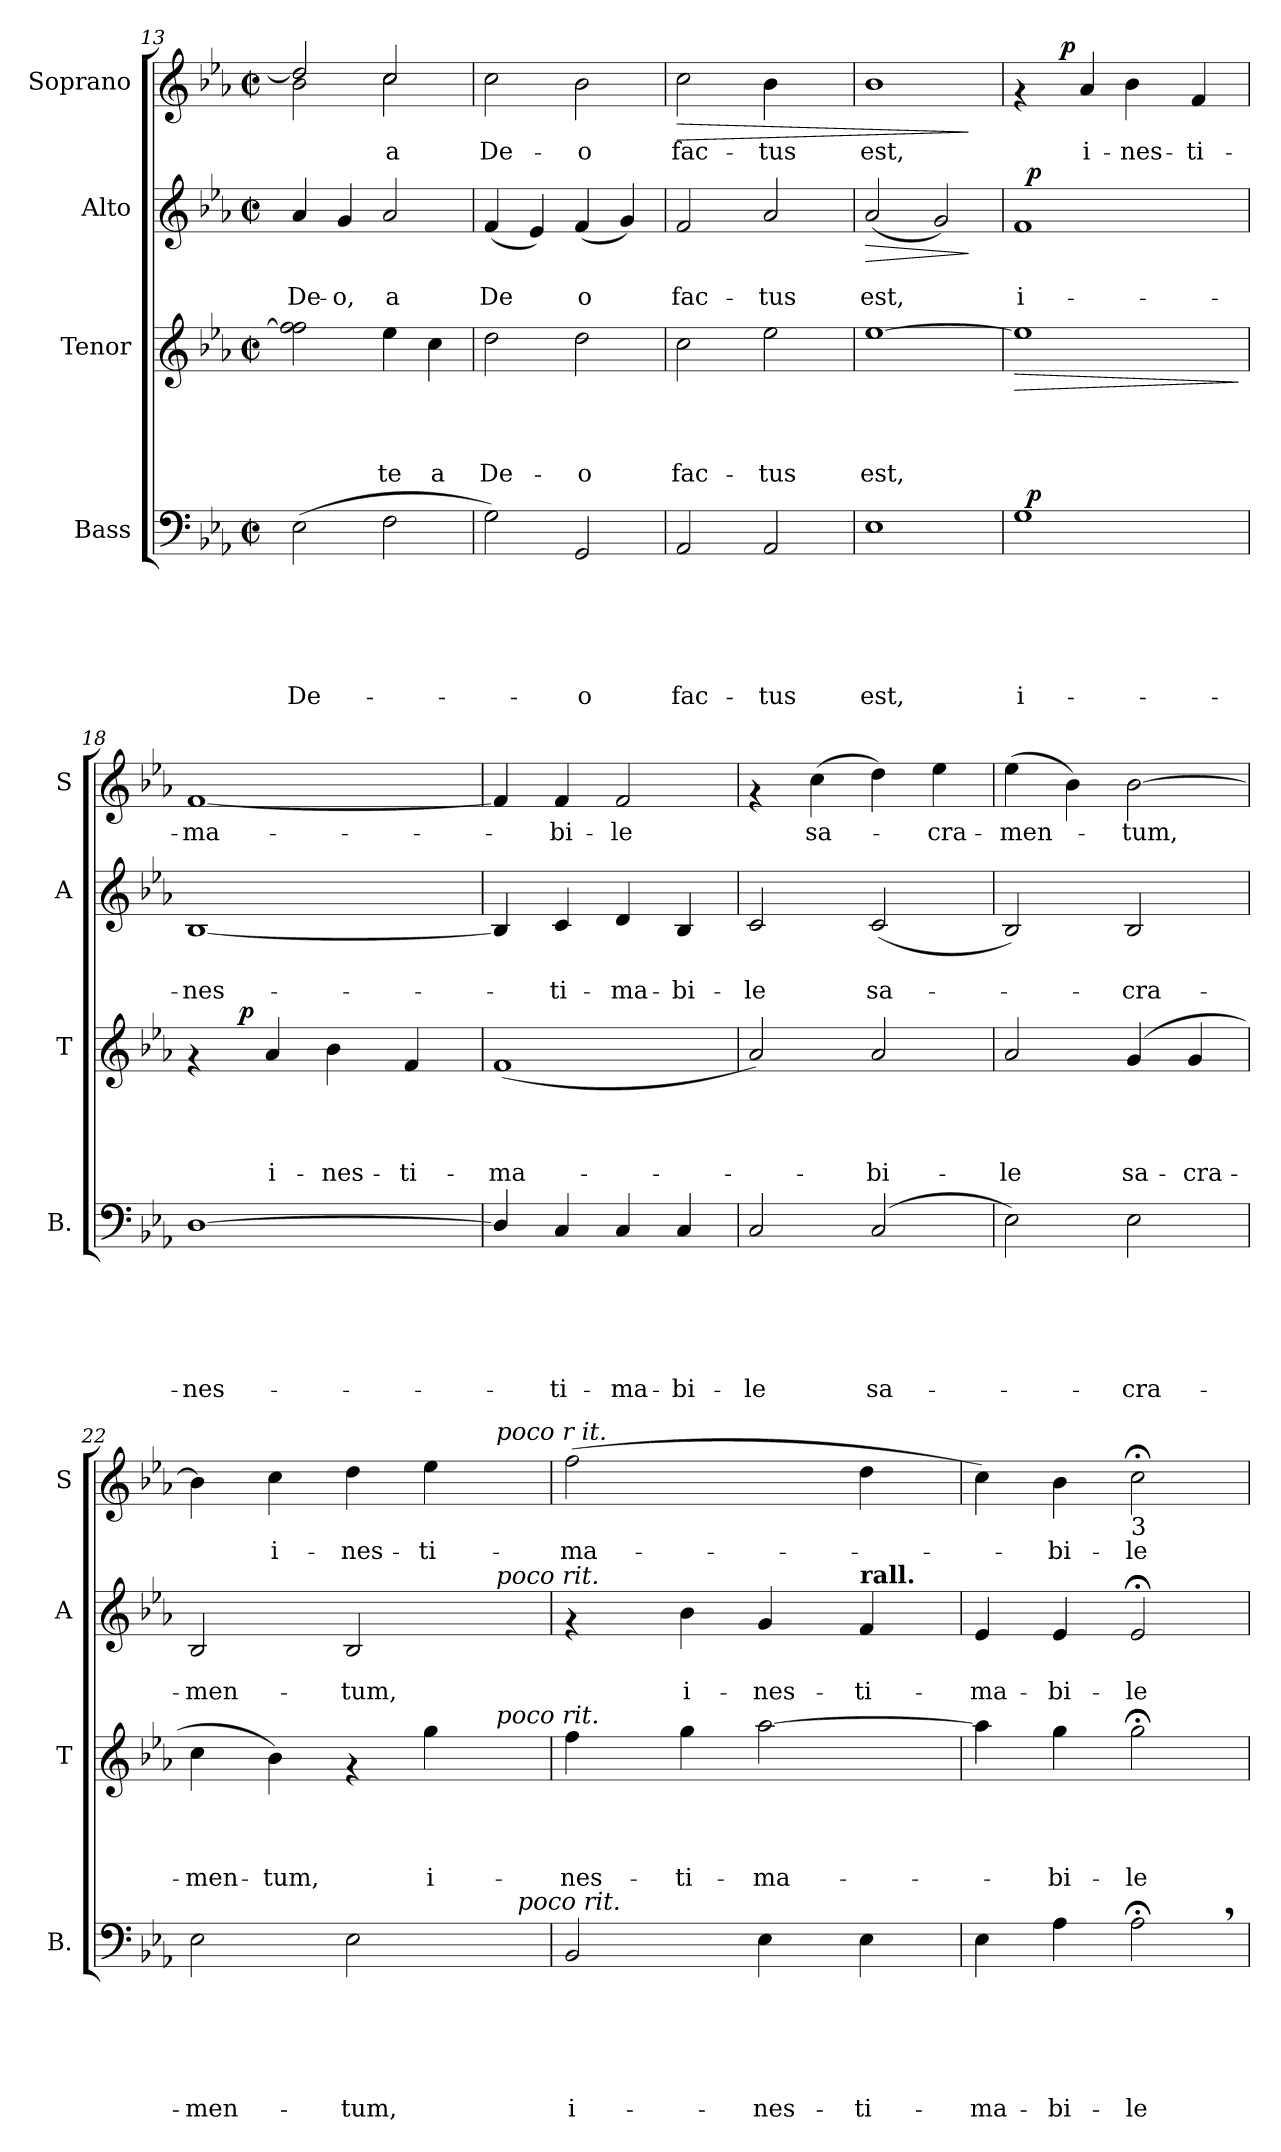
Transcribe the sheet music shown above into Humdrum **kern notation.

**kern	**text	**text	**text	**text	**text	**text	**dynam	**kern	**text	**text	**text	**text	**dynam	**kern	**text	**text	**dynam	**kern	**text	**dynam
*part4	*part4	*part4	*part4	*part4	*part4	*part4	*part4	*part3	*part3	*part3	*part3	*part3	*part3	*part2	*part2	*part2	*part2	*part1	*part1	*part1
*staff4	*staff4	*staff4	*staff4	*staff4	*staff4	*staff4	*staff4	*staff3	*staff3	*staff3	*staff3	*staff3	*staff3	*staff2	*staff2	*staff2	*staff2	*staff1	*staff1	*staff1
*I"Bass	*	*	*	*	*	*	*	*I"Tenor	*	*	*	*	*	*I"Alto	*	*	*	*I"Soprano	*	*
*I'B.	*	*	*	*	*	*	*	*I'T	*	*	*	*	*	*I'A	*	*	*	*I'S	*	*
*clefF4	*	*	*	*	*	*	*	*clefG2	*	*	*	*	*	*clefG2	*	*	*	*clefG2	*	*
*k[b-e-a-]	*	*	*	*	*	*	*	*k[b-e-a-]	*	*	*	*	*	*k[b-e-a-]	*	*	*	*k[b-e-a-]	*	*
*E-:	*	*	*	*	*	*	*	*E-:	*	*	*	*	*	*E-:	*	*	*	*E-:	*	*
*M2/2	*	*	*	*	*	*	*	*M2/2	*	*	*	*	*	*M2/2	*	*	*	*M2/2	*	*
*met(c|)	*	*	*	*	*	*	*	*met(c|)	*	*	*	*	*	*met(c|)	*	*	*	*met(c|)	*	*
=13	=13	=13	=13	=13	=13	=13	=13	=13	=13	=13	=13	=13	=13	=13	=13	=13	=13	=13	=13	=13
!	!	!	!	!	!	!LO:LY:b	!	!	!	!	!	!	!	!	!	!LO:LY:b	!	!	!	!
*	*	*	*	*	*	*	*	*	*	*	*	*	*	*	*	*	*	*^	*	*
(>2E-\	.	.	.	.	.	De-	.	2ff\] 2ff\	.	.	.	.	.	4a-/	.	De-	.	2dd/]	2b-\	.	.
!	!	!	!	!	!	!	!	!	!	!	!	!	!	!	!	!LO:LY:b	!	!	!	!	!
.	.	.	.	.	.	.	.	.	.	.	.	.	.	4g/	.	-o,	.	.	.	.	.
!	!	!	!	!	!	!	!	!	!	!	!	!LO:LY:b:rj	!	!	!	!LO:LY:b	!	!	!	!LO:LY:b	!
2F\	.	.	.	.	.	.	.	4ee-\	.	.	.	-te	.	2a-/	.	a	.	2cc/	2cc\	a	.
!	!	!	!	!	!	!	!	!	!	!	!	!LO:LY:b:rj	!	!	!	!	!	!	!	!	!
.	.	.	.	.	.	.	.	4cc\	.	.	.	a	.	.	.	.	.	.	.	.	.
*	*	*	*	*	*	*	*	*	*	*	*	*	*	*	*	*	*	*v	*v	*	*
=14	=14	=14	=14	=14	=14	=14	=14	=14	=14	=14	=14	=14	=14	=14	=14	=14	=14	=14	=14	=14
!	!	!	!	!	!	!	!	!	!	!	!	!LO:LY:b:rj	!	!	!	!LO:LY:b	!	!	!LO:LY:b	!
2G\)	.	.	.	.	.	.	.	2dd\	.	.	.	De-	.	(<4f/	.	De	.	2cc\	De-	.
.	.	.	.	.	.	.	.	.	.	.	.	.	.	4e-/)	.	.	.	.	.	.
!	!	!	!	!	!	!LO:LY:b	!	!	!	!	!	!LO:LY:b:rj	!	!	!	!LO:LY:b	!	!	!LO:LY:b	!
2GG/	.	.	.	.	.	-o	.	2dd\	.	.	.	-o	.	(<4f/	.	o	.	2b-\	-o	.
.	.	.	.	.	.	.	.	.	.	.	.	.	.	4g/)	.	.	.	.	.	.
=15	=15	=15	=15	=15	=15	=15	=15	=15	=15	=15	=15	=15	=15	=15	=15	=15	=15	=15	=15	=15
!	!	!	!	!	!	!LO:LY:b	!	!	!	!	!	!LO:LY:b:rj	!	!	!	!LO:LY:b	!	!	!LO:LY:b	!LO:HP:b
*	*	*	*	*	*	*	*	*	*	*	*	*	*	*	*	*	*	*^	*	*
2AA-/	.	.	.	.	.	fac-	.	2cc\	.	.	.	fac-	.	2f/	.	fac-	.	2cc\	8ryy	fac-	>
.	.	.	.	.	.	.	.	.	.	.	.	.	.	.	.	.	.	.	2..ryy	.	.
!	!	!	!	!	!	!LO:LY:b	!	!	!	!	!	!LO:LY:b:rj	!	!	!	!LO:LY:b	!	!	!	!LO:LY:b	!
2AA-/	.	.	.	.	.	-tus	.	2ee-\	.	.	.	-tus	.	2a-/	.	-tus	.	4b-\	.	-tus	.
.	.	.	.	.	.	.	.	.	.	.	.	.	.	.	.	.	.	4ryy	.	.	.
=16	=16	=16	=16	=16	=16	=16	=16	=16	=16	=16	=16	=16	=16	=16	=16	=16	=16	=16	=16	=16	=16
!	!	!	!	!	!	!LO:LY:b	!	!	!	!	!	!LO:LY:b:rj	!	!	!	!LO:LY:b	!LO:HP:b	!	!	!LO:LY:b	!
*	*	*	*	*	*	*	*	*	*	*	*	*	*	*	*	*	*	*v	*v	*	*
1E-	.	.	.	.	.	est,	.	[<1ee-	.	.	.	est,	.	(<2a-/	.	est,	>	1b-	est,	.
.	.	.	.	.	.	.	.	.	.	.	.	.	.	2g/)	.	.	.	.	.	.
.	.	.	.	.	.	.	.	.	.	.	.	.	.	.	.	.	]	.	.	]
=17	=17	=17	=17	=17	=17	=17	=17	=17	=17	=17	=17	=17	=17	=17	=17	=17	=17	=17	=17	=17
!	!	!	!	!	!	!LO:LY:b	!	!	!	!	!	!	!LO:HP:b	!	!	!LO:LY:b	!	!	!	!
*^	*	*	*	*	*	*	*	*	*	*	*	*	*	*^	*	*	*	*^	*	*
1G	32ryy	.	.	.	.	.	i-	.	1ee-]	.	.	.	.	>	1f	32ryy	.	i-	.	4rf	8.ryy	.	.
!	!	!	!	!	!	!	!	!LO:DY:a	!	!	!	!	!	!	!	!	!	!	!LO:DY:a	!	!	!	!
.	2ryy	.	.	.	.	.	.	p	.	.	.	.	.	.	.	2ryy	.	.	p	.	.	.	.
!	!	!	!	!	!	!	!	!	!	!	!	!	!	!	!	!	!	!	!	!	!	!	!LO:DY:a
.	.	.	.	.	.	.	.	.	.	.	.	.	.	.	.	.	.	.	.	.	2ryy	.	p
!	!	!	!	!	!	!	!	!	!	!	!	!	!	!	!	!	!	!	!	!	!	!LO:LY:b	!
.	.	.	.	.	.	.	.	.	.	.	.	.	.	.	.	.	.	.	.	4a-/	.	i-	.
!	!	!	!	!	!	!	!	!	!	!	!	!	!	!	!	!	!	!	!	!	!	!LO:LY:b	!
.	.	.	.	.	.	.	.	.	.	.	.	.	.	.	.	.	.	.	.	4b-\	.	-nes-	.
.	4...ryy	.	.	.	.	.	.	.	.	.	.	.	.	.	.	4...ryy	.	.	.	.	.	.	.
.	.	.	.	.	.	.	.	.	.	.	.	.	.	.	.	.	.	.	.	.	4ryy	.	.
!	!	!	!	!	!	!	!	!	!	!	!	!	!	!	!	!	!	!	!	!	!	!LO:LY:b	!
.	.	.	.	.	.	.	.	.	.	.	.	.	.	.	.	.	.	.	.	4f/	.	-ti-	.
.	.	.	.	.	.	.	.	.	.	.	.	.	.	.	.	.	.	.	.	.	16ryy	.	.
.	.	.	.	.	.	.	.	.	.	.	.	.	.	]	.	.	.	.	.	.	.	.	.
!!LO:PB:g=z
=18	=18	=18	=18	=18	=18	=18	=18	=18	=18	=18	=18	=18	=18	=18	=18	=18	=18	=18	=18	=18	=18	=18	=18
!	!	!	!	!	!	!	!	!	!	!	!	!	!	!	!LO:TX:a:i:t=ped a tempo	!	!	!	!	!	!	!	!
!	!	!	!	!	!	!	!LO:LY:b	!	!	!	!	!	!	!	!	!	!	!LO:LY:b	!	!	!	!LO:LY:b	!
*	*	*	*	*	*	*	*	*	*	*	*	*	*	*	*v	*v	*	*	*	*	*	*	*
*v	*v	*	*	*	*	*	*	*	*^	*	*	*	*	*	*	*	*	*	*v	*v	*	*
[<1D	.	.	.	.	.	-nes-	.	4rf	8.ryy	.	.	.	.	.	[>1B-	.	-nes-	.	[>1f	-ma-	.
!	!	!	!	!	!	!	!	!	!	!	!	!	!	!LO:DY:a	!	!	!	!	!	!	!
.	.	.	.	.	.	.	.	.	2ryy	.	.	.	.	p	.	.	.	.	.	.	.
!	!	!	!	!	!	!	!	!	!	!	!	!	!LO:LY:b:rj	!	!	!	!	!	!	!	!
.	.	.	.	.	.	.	.	4a-/	.	.	.	.	i-	.	.	.	.	.	.	.	.
!	!	!	!	!	!	!	!	!	!	!	!	!	!LO:LY:b:rj	!	!	!	!	!	!	!	!
.	.	.	.	.	.	.	.	4b-\	.	.	.	.	-nes-	.	.	.	.	.	.	.	.
.	.	.	.	.	.	.	.	.	4ryy	.	.	.	.	.	.	.	.	.	.	.	.
!	!	!	!	!	!	!	!	!	!	!	!	!	!LO:LY:b:rj	!	!	!	!	!	!	!	!
.	.	.	.	.	.	.	.	4f/	.	.	.	.	-ti-	.	.	.	.	.	.	.	.
.	.	.	.	.	.	.	.	.	16ryy	.	.	.	.	.	.	.	.	.	.	.	.
=19	=19	=19	=19	=19	=19	=19	=19	=19	=19	=19	=19	=19	=19	=19	=19	=19	=19	=19	=19	=19	=19
!	!	!	!	!	!	!	!	!	!	!	!	!	!LO:LY:b:rj	!	!	!	!	!	!	!	!
*	*	*	*	*	*	*	*	*v	*v	*	*	*	*	*	*	*	*	*	*	*	*
4D/]	.	.	.	.	.	.	.	(<1f	.	.	.	-ma-	.	4B-/]	.	.	.	4f/]	.	.
!	!	!	!	!	!	!LO:LY:b	!	!	!	!	!	!	!	!	!	!LO:LY:b	!	!	!LO:LY:b	!
4C/	.	.	.	.	.	-ti-	.	.	.	.	.	.	.	4c/	.	-ti-	.	4f/	-bi-	.
!	!	!	!	!	!	!LO:LY:b	!	!	!	!	!	!	!	!	!	!LO:LY:b	!	!	!LO:LY:b	!
4C/	.	.	.	.	.	-ma-	.	.	.	.	.	.	.	4d/	.	-ma-	.	2f/	-le	.
!	!	!	!	!	!	!LO:LY:b	!	!	!	!	!	!	!	!	!	!LO:LY:b	!	!	!	!
4C/	.	.	.	.	.	-bi-	.	.	.	.	.	.	.	4B-/	.	-bi-	.	.	.	.
=20	=20	=20	=20	=20	=20	=20	=20	=20	=20	=20	=20	=20	=20	=20	=20	=20	=20	=20	=20	=20
!	!	!	!	!	!	!LO:LY:b	!	!	!	!	!	!	!	!	!	!LO:LY:b	!	!	!	!
2C/	.	.	.	.	.	-le	.	2a-/)	.	.	.	.	.	2c/	.	-le	.	4rf	.	.
!	!	!	!	!	!	!	!	!	!	!	!	!	!	!	!	!	!	!	!LO:LY:b	!
.	.	.	.	.	.	.	.	.	.	.	.	.	.	.	.	.	.	(>4cc\	sa-	.
!	!	!	!	!	!	!LO:LY:b	!	!	!	!	!	!LO:LY:b:rj	!	!	!	!LO:LY:b	!	!	!	!
(<2C/	.	.	.	.	.	sa-	.	2a-/	.	.	.	-bi-	.	(>2c/	.	sa-	.	4dd\)	.	.
!	!	!	!	!	!	!	!	!	!	!	!	!	!	!	!	!	!	!	!LO:LY:b	!
.	.	.	.	.	.	.	.	.	.	.	.	.	.	.	.	.	.	4ee-\	-cra-	.
=21	=21	=21	=21	=21	=21	=21	=21	=21	=21	=21	=21	=21	=21	=21	=21	=21	=21	=21	=21	=21
!	!	!	!	!	!	!	!	!	!	!	!	!LO:LY:b:rj	!	!	!	!	!	!	!LO:LY:b	!
2E-\)	.	.	.	.	.	.	.	2a-/	.	.	.	-le	.	2B-/)	.	.	.	(>4ee-\	-men-	.
.	.	.	.	.	.	.	.	.	.	.	.	.	.	.	.	.	.	4b-\)	.	.
!	!	!	!	!	!	!LO:LY:b	!	!	!	!	!	!LO:LY:b:rj	!	!	!	!LO:LY:b	!	!	!LO:LY:b	!
2E-\	.	.	.	.	.	-cra-	.	(>4g/	.	.	.	sa-	.	2B-/	.	-cra-	.	[>2b-\	-tum,	.
!	!	!	!	!	!	!	!	!	!	!	!	!LO:LY:b:rj	!	!	!	!	!	!	!	!
.	.	.	.	.	.	.	.	4g/	.	.	.	-cra-	.	.	.	.	.	.	.	.
=22	=22	=22	=22	=22	=22	=22	=22	=22	=22	=22	=22	=22	=22	=22	=22	=22	=22	=22	=22	=22
!	!	!	!	!	!	!LO:LY:b	!	!	!	!	!	!LO:LY:b:rj	!	!	!	!LO:LY:b	!	!	!	!
*^	*	*	*	*	*	*	*	*^	*	*	*	*	*	*^	*	*	*	*^	*	*
2E-\	2...ryy	.	.	.	.	.	-men-	.	4cc\	2ryy	.	.	.	-men-	.	2B-/	2ryy	.	-men-	.	4b-\]	2ryy	.	.
!	!	!	!	!	!	!	!	!	!	!	!	!	!	!LO:LY:b:rj	!	!	!	!	!	!	!	!	!LO:LY:b	!
.	.	.	.	.	.	.	.	.	4b-\)	.	.	.	.	-tum,	.	.	.	.	.	.	4cc\	.	i-	.
!	!	!	!	!	!	!	!LO:LY:b	!	!	!	!	!	!	!	!	!	!	!	!LO:LY:b	!	!	!	!LO:LY:b	!
2E-\	.	.	.	.	.	.	-tum,	.	4rf	4ryy	.	.	.	.	.	2B-/	4ryy	.	-tum,	.	4dd\	4ryy	-nes-	.
!	!	!	!	!	!	!	!	!	!	!	!	!	!	!LO:LY:b:rj	!	!	!	!	!	!	!	!	!LO:LY:b	!
.	.	.	.	.	.	.	.	.	4gg\	8ryy	.	.	.	i-	.	.	8ryy	.	.	.	4ee-\	8ryy	-ti-	.
.	.	.	.	.	.	.	.	.	.	32ryy	.	.	.	.	.	.	32ryy	.	.	.	.	32ryy	.	.
!	!	!	!	!	!	!	!	!	!	!	!	!	!	!	!	!	!	!	!	!	!	!LO:TX:a:i:t=poco r it.	!	!
!	!	!	!	!	!	!	!	!	!	!	!	!	!	!	!	!	!LO:TX:a:i:t=poco rit.	!	!	!	!	!	!	!
!	!	!	!	!	!	!	!	!	!	!LO:TX:a:i:t=poco rit.	!	!	!	!	!	!	!	!	!	!	!	!	!	!
.	.	.	.	.	.	.	.	.	.	16.ryy	.	.	.	.	.	.	16.ryy	.	.	.	.	16.ryy	.	.
!	!LO:TX:a:i:t=poco rit.	!	!	!	!	!	!	!	!	!	!	!	!	!	!	!	!	!	!	!	!	!	!	!
.	16ryy	.	.	.	.	.	.	.	.	.	.	.	.	.	.	.	.	.	.	.	.	.	.	.
=23	=23	=23	=23	=23	=23	=23	=23	=23	=23	=23	=23	=23	=23	=23	=23	=23	=23	=23	=23	=23	=23	=23	=23	=23
!	!	!	!	!	!	!	!LO:LY:b	!	!	!	!	!	!	!LO:LY:b:rj	!	!	!	!	!	!	!	!	!LO:LY:b	!
*v	*v	*	*	*	*	*	*	*	*	*	*	*	*	*	*	*v	*v	*	*	*	*	*	*	*
*	*	*	*	*	*	*	*	*v	*v	*	*	*	*	*	*	*	*	*	*	*	*	*
2BB-/	.	.	.	.	.	i-	.	4ff\	.	.	.	-nes-	.	4rf	.	.	.	(<2ff\	8ryy	-ma-	.
.	.	.	.	.	.	.	.	.	.	.	.	.	.	.	.	.	.	.	32ryy	.	.
.	.	.	.	.	.	.	.	.	.	.	.	.	.	.	.	.	.	.	2ryy	.	.
!	!	!	!	!	!	!	!	!	!	!	!	!LO:LY:b:rj	!	!	!	!LO:LY:b	!	!	!	!	!
.	.	.	.	.	.	.	.	4gg\	.	.	.	-ti-	.	4b-\	.	i-	.	.	.	.	.
!	!	!	!	!	!	!LO:LY:b	!	!	!	!	!	!LO:LY:b:rj	!	!	!	!LO:LY:b	!	!	!	!	!
4E-\	.	.	.	.	.	-nes-	.	[>2aa-\	.	.	.	-ma-	.	4g/	.	-nes-	.	4ryy	.	.	.
.	.	.	.	.	.	.	.	.	.	.	.	.	.	.	.	.	.	.	4ryy	.	.
!	!	!	!	!	!	!	!	!	!	!	!	!	!	!LO:TX:a:B:t=rall.	!	!	!	!	!	!	!
!	!	!	!	!	!	!LO:LY:b	!	!	!	!	!	!	!	!	!	!LO:LY:b	!	!	!	!	!
4E-\	.	.	.	.	.	-ti-	.	.	.	.	.	.	.	4f/	.	-ti-	.	4dd\	.	.	.
.	.	.	.	.	.	.	.	.	.	.	.	.	.	.	.	.	.	.	16.ryy	.	.
=24	=24	=24	=24	=24	=24	=24	=24	=24	=24	=24	=24	=24	=24	=24	=24	=24	=24	=24	=24	=24	=24
!	!	!	!	!	!	!LO:LY:b	!	!	!	!	!	!	!	!	!	!LO:LY:b	!	!	!	!	!
*	*	*	*	*	*	*	*	*	*	*	*	*	*	*	*	*	*	*v	*v	*	*
4E-\	.	.	.	.	.	-ma-	.	4aa-\]	.	.	.	.	.	4e-/	.	-ma-	.	4cc\)	.	.
!	!	!	!	!	!	!LO:LY:b	!	!	!	!	!	!LO:LY:b:rj	!	!	!	!LO:LY:b	!	!	!LO:LY:b	!
4A-\	.	.	.	.	.	-bi-	.	4gg\	.	.	.	-bi-	.	4e-/	.	-bi-	.	4b-\	-bi-	.
!	!	!	!	!	!	!	!	!	!	!	!	!	!	!	!	!	!	!LO:TX:b:t=3	!	!
!	!	!	!	!	!	!LO:LY:b	!	!	!	!	!	!LO:LY:b:rj	!	!	!	!LO:LY:b	!	!	!LO:LY:b	!
2A-;<,>\	.	.	.	.	.	-le	.	2gg;<\	.	.	.	-le	.	2e-;</	.	-le	.	2cc;<\	-le	.
=	=	=	=	=	=	=	=	=	=	=	=	=	=	=	=	=	=	=	=	=
*-	*-	*-	*-	*-	*-	*-	*-	*-	*-	*-	*-	*-	*-	*-	*-	*-	*-	*-	*-	*-
